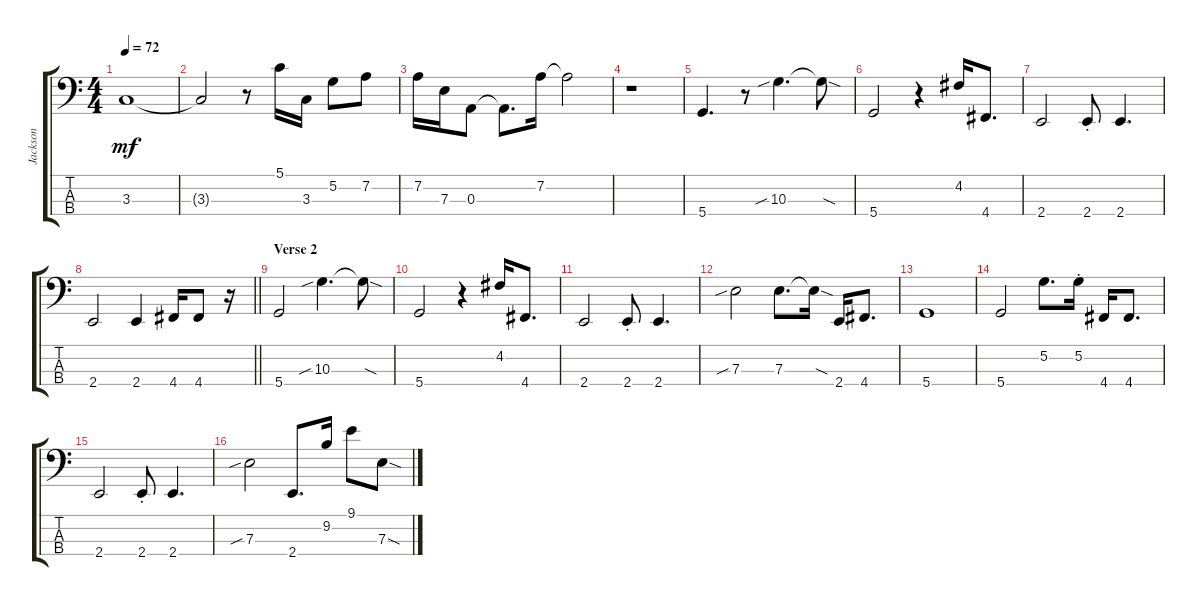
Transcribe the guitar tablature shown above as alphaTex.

\track ("Jackson" "Jackson") {instrument electricbassfinger}
\staff {score tabs}
\tuning (G2 D2 A1 D1) {hide}
\ts (4 4)
\tempo 72
\clef f4
\ks c
3.3.1{dy mf} |
3.3{t}.2 r.8 5.1.16 3.3.16 5.2.8 7.2.8 |
7.2.16 7.3.16 0.3.8 0.3{t}.8{d} 7.2.16 7.2{t}.2 |
r.1 |
5.4.4{d} r.8 10.3{sib}.4{d} 10.3{sod t}.8 |
5.4.2 r.4 4.2.16 4.4.8{d} |
2.4.2 2.4{st}.8 2.4.4{d} |
\barLineRight lightlight
2.4.2 2.4.4 4.4.16 4.4.8 r.16 |
\section ("" "Verse 2")
5.4.2 10.3{sib}.4{d} 10.3{sod t}.8 |
5.4.2 r.4 4.2.16 4.4.8{d} |
2.4.2 2.4{st}.8 2.4.4{d} |
7.3{sib}.2 7.3.8{d} 7.3{sod t}.16 2.4.16 4.4.8{d} |
5.4.1 |
5.4.2 5.2.8{d} 5.2{st}.16 4.4.16 4.4.8{d} |
2.4.2 2.4{st}.8 2.4.4{d} |
7.3{sib}.2 2.4.8{d} 9.2.16 9.1.8 7.3{sod}.8
